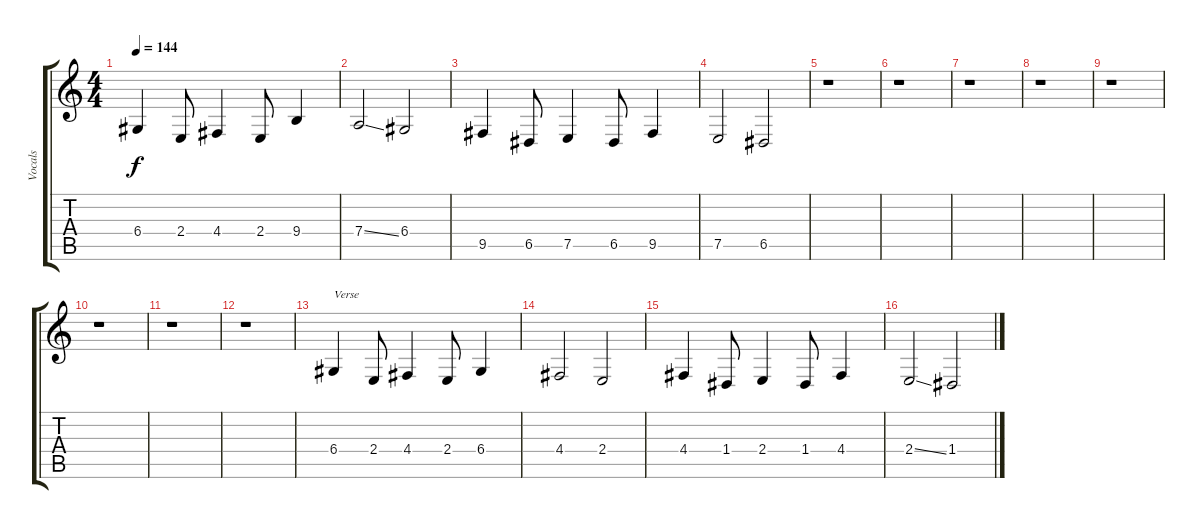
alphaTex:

\track ("Vocals" "Vocals") {instrument tenorsax}
\staff {score tabs}
\tuning (E4 B3 G3 D3 A2 E2) {hide}
\ts (4 4)
\tempo 144
\clef g2
\ks c
6.4.4{dy f} 2.4.8 4.4.4 2.4.8 9.4.4 |
7.4{ss}.2 6.4.2 |
9.5.4 6.5.8 7.5.4 6.5.8 9.5.4 |
7.5.2 6.5.2 |
r.1 |
r.1 |
r.1 |
r.1 |
r.1 |
r.1 |
r.1 |
r.1 |
6.4.4{txt "Verse"} 2.4.8 4.4.4 2.4.8 6.4.4 |
4.4.2 2.4.2 |
4.4.4 1.4.8 2.4.4 1.4.8 4.4.4 |
2.4{ss}.2 1.4.2
